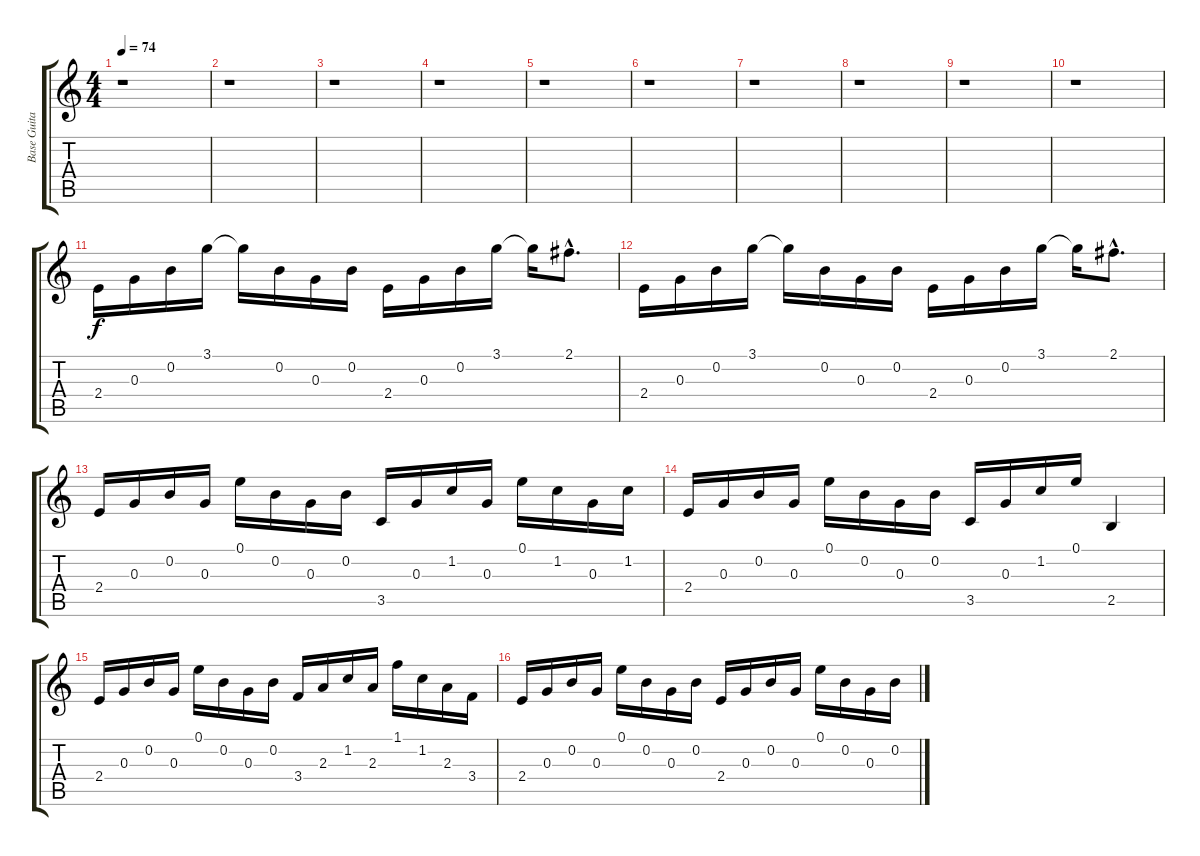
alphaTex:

\track ("Base Guitar" "Base Guita") {instrument acousticguitarsteel}
\staff {score tabs}
\tuning (E4 B3 G3 D3 A2 E2) {hide}
\ts (4 4)
\tempo 74
\clef g2
\ks c
r.1{dy f instrument acousticguitarsteel} |
r.1 |
r.1 |
r.1 |
r.1 |
r.1 |
r.1 |
r.1 |
r.1 |
r.1 |
2.4.16 0.3.16 0.2.16 3.1.16 3.1{t}.16 0.2.16 0.3.16 0.2.16 2.4.16 0.3.16 0.2.16 3.1.16 3.1{t}.16 2.1{hac}.8{d} |
2.4.16 0.3.16 0.2.16 3.1.16 3.1{t}.16 0.2.16 0.3.16 0.2.16 2.4.16 0.3.16 0.2.16 3.1.16 3.1{t}.16 2.1{hac}.8{d} |
2.4.16 0.3.16 0.2.16 0.3.16 0.1.16 0.2.16 0.3.16 0.2.16 3.5.16 0.3.16 1.2.16 0.3.16 0.1.16 1.2.16 0.3.16 1.2.16 |
2.4.16 0.3.16 0.2.16 0.3.16 0.1.16 0.2.16 0.3.16 0.2.16 3.5.16 0.3.16 1.2.16 0.1.16 2.5.4 |
2.4.16 0.3.16 0.2.16 0.3.16 0.1.16 0.2.16 0.3.16 0.2.16 3.4.16 2.3.16 1.2.16 2.3.16 1.1.16 1.2.16 2.3.16 3.4.16 |
2.4.16 0.3.16 0.2.16 0.3.16 0.1.16 0.2.16 0.3.16 0.2.16 2.4.16 0.3.16 0.2.16 0.3.16 0.1.16 0.2.16 0.3.16 0.2.16
